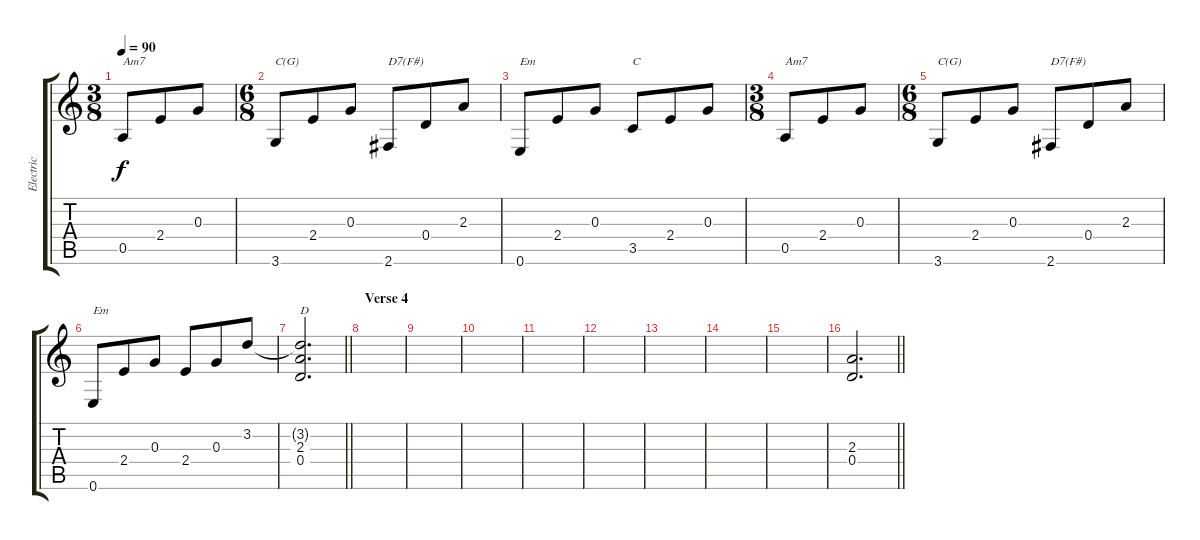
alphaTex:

\track ("Electric" "Electric") {instrument overdrivenguitar}
\staff {score tabs}
\tuning (E4 B3 G3 D3 A2 E2) {hide}
\ts (3 8)
\tempo 90
\clef g2
\ks c
0.5.8{txt "Am7" dy f} 2.4.8 0.3.8 |
\ts (6 8)
3.6.8{txt "C(G)"} 2.4.8 0.3.8 2.6.8{txt "D7(F#)"} 0.4.8 2.3.8 |
0.6.8{txt "Em"} 2.4.8 0.3.8 3.5.8{txt "C"} 2.4.8 0.3.8 |
\ts (3 8)
0.5.8{txt "Am7"} 2.4.8 0.3.8 |
\ts (6 8)
3.6.8{txt "C(G)"} 2.4.8 0.3.8 2.6.8{txt "D7(F#)"} 0.4.8 2.3.8 |
0.6.8{txt "Em"} 2.4.8 0.3.8 2.4.8 0.3.8 3.2.8 |
\barLineRight lightlight
(3.2{t} 2.3 0.4).2{d txt "D"} |
\section ("" "Verse 4")
|
|
|
|
|
|
|
|
\barLineRight lightlight
(2.3 0.4).2{d}
